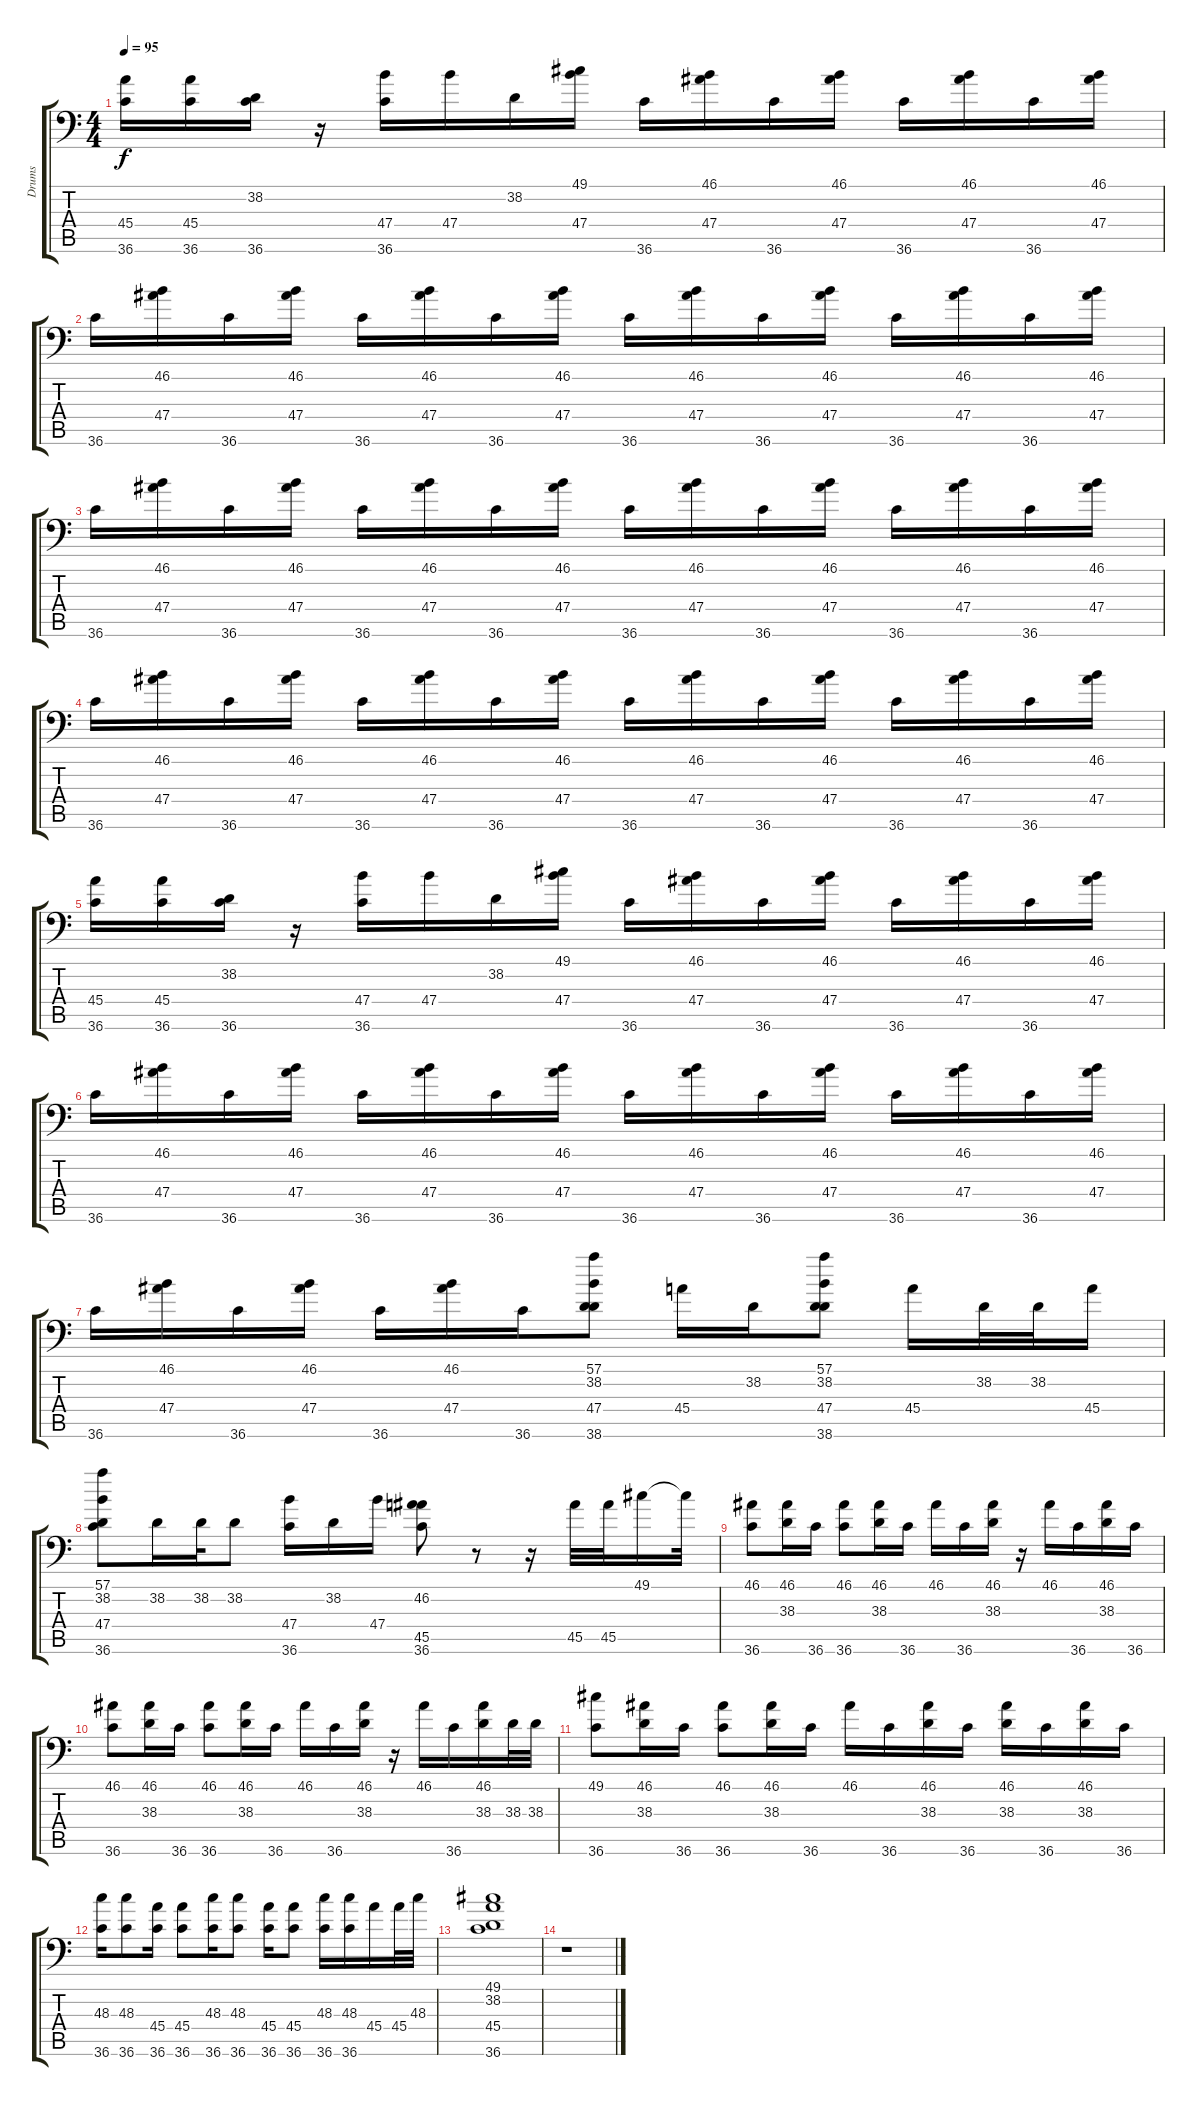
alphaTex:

\track ("Drums" "Drums") {instrument acousticgrandpiano}
\staff {score tabs}
\tuning (C-1 C-1 C-1 C-1 C-1 C-1) {hide}
\ts (4 4)
\tempo 95
\clef f4
\ks c
(45.4 36.6).16{dy f} (45.4 36.6).16 (38.2 36.6).16 r.16 (47.4 36.6).16 47.4.16 38.2.16 (49.1 47.4).16 36.6.16 (46.1 47.4).16 36.6.16 (46.1 47.4).16 36.6.16 (46.1 47.4).16 36.6.16 (46.1 47.4).16 |
36.6.16 (46.1 47.4).16 36.6.16 (46.1 47.4).16 36.6.16 (46.1 47.4).16 36.6.16 (46.1 47.4).16 36.6.16 (46.1 47.4).16 36.6.16 (46.1 47.4).16 36.6.16 (46.1 47.4).16 36.6.16 (46.1 47.4).16 |
36.6.16 (46.1 47.4).16 36.6.16 (46.1 47.4).16 36.6.16 (46.1 47.4).16 36.6.16 (46.1 47.4).16 36.6.16 (46.1 47.4).16 36.6.16 (46.1 47.4).16 36.6.16 (46.1 47.4).16 36.6.16 (46.1 47.4).16 |
36.6.16 (46.1 47.4).16 36.6.16 (46.1 47.4).16 36.6.16 (46.1 47.4).16 36.6.16 (46.1 47.4).16 36.6.16 (46.1 47.4).16 36.6.16 (46.1 47.4).16 36.6.16 (46.1 47.4).16 36.6.16 (46.1 47.4).16 |
(45.4 36.6).16 (45.4 36.6).16 (38.2 36.6).16 r.16 (47.4 36.6).16 47.4.16 38.2.16 (49.1 47.4).16 36.6.16 (46.1 47.4).16 36.6.16 (46.1 47.4).16 36.6.16 (46.1 47.4).16 36.6.16 (46.1 47.4).16 |
36.6.16 (46.1 47.4).16 36.6.16 (46.1 47.4).16 36.6.16 (46.1 47.4).16 36.6.16 (46.1 47.4).16 36.6.16 (46.1 47.4).16 36.6.16 (46.1 47.4).16 36.6.16 (46.1 47.4).16 36.6.16 (46.1 47.4).16 |
36.6.16 (46.1 47.4).16 36.6.16 (46.1 47.4).16 36.6.16 (46.1 47.4).16 36.6.16 (57.1 38.2 47.4 38.6).8 45.4.16 38.2.16 (57.1 38.2 47.4 38.6).8 45.4.16 38.2.32 38.2.32 45.4.16 |
(57.1 38.2 47.4 36.6).8 38.2.16 38.2.32 38.2.8 (47.4 36.6).16 38.2.16 47.4.16 (46.2 45.5 36.6).8 r.8 r.16 45.5.32 45.5.32 49.1.16 49.1{t}.32 |
(46.1 36.6).8 (46.1 38.3).16 36.6.16 (46.1 36.6).8 (46.1 38.3).16 36.6.16 46.1.16 36.6.16 (46.1 38.3).16 r.16 46.1.16 36.6.16 (46.1 38.3).16 36.6.16 |
(46.1 36.6).8 (46.1 38.3).16 36.6.16 (46.1 36.6).8 (46.1 38.3).16 36.6.16 46.1.16 36.6.16 (46.1 38.3).16 r.16 46.1.16 36.6.16 (46.1 38.3).16 38.3.32 38.3.32 |
(49.1 36.6).8 (46.1 38.3).16 36.6.16 (46.1 36.6).8 (46.1 38.3).16 36.6.16 46.1.16 36.6.16 (46.1 38.3).16 36.6.16 (46.1 38.3).16 36.6.16 (46.1 38.3).16 36.6.16 |
(48.3 36.6).16 (48.3 36.6).8 (45.4 36.6).16 (45.4 36.6).8 (48.3 36.6).16 (48.3 36.6).8 (45.4 36.6).16 (45.4 36.6).8 (48.3 36.6).16 (48.3 36.6).16 45.4.16 45.4.32 48.3.32 |
(49.1 38.2 45.4 36.6).1 |
r.1
